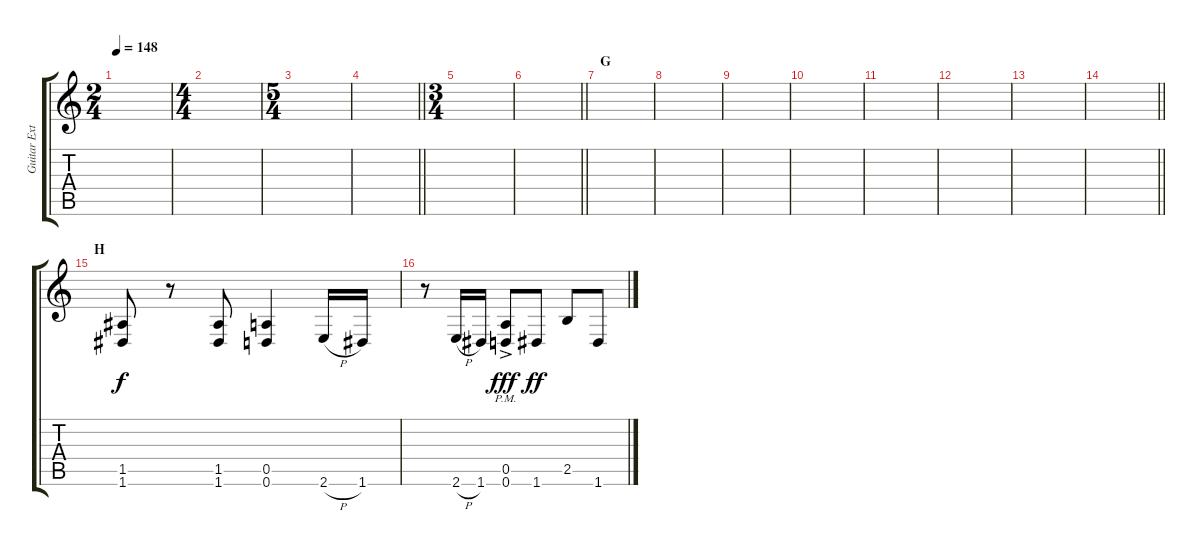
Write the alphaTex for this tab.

\track ("Guitar Extra" "Guitar Ext") {instrument distortionguitar}
\staff {score tabs}
\tuning (E4 B3 G3 D3 A2 D2) {hide}
\ts (2 4)
\tempo 148
\clef g2
\ks c
|
\ts (4 4)
|
\ts (5 4)
|
\barLineRight lightlight
|
\ts (3 4)
\section ("" "")
|
\barLineRight lightlight
|
\section ("" "G")
|
|
|
|
|
|
|
\barLineRight lightlight
|
\section ("" "H")
(1.5 1.6).8 r.8 (1.5 1.6).8 (0.5 0.6).4 2.6{h}.16 1.6.16 |
r.8 2.6{h}.16 1.6.16 (0.5{ac pm} 0.6{ac pm}).8{dy fff} 1.6.8{dy ff} 2.5.8 1.6.8
